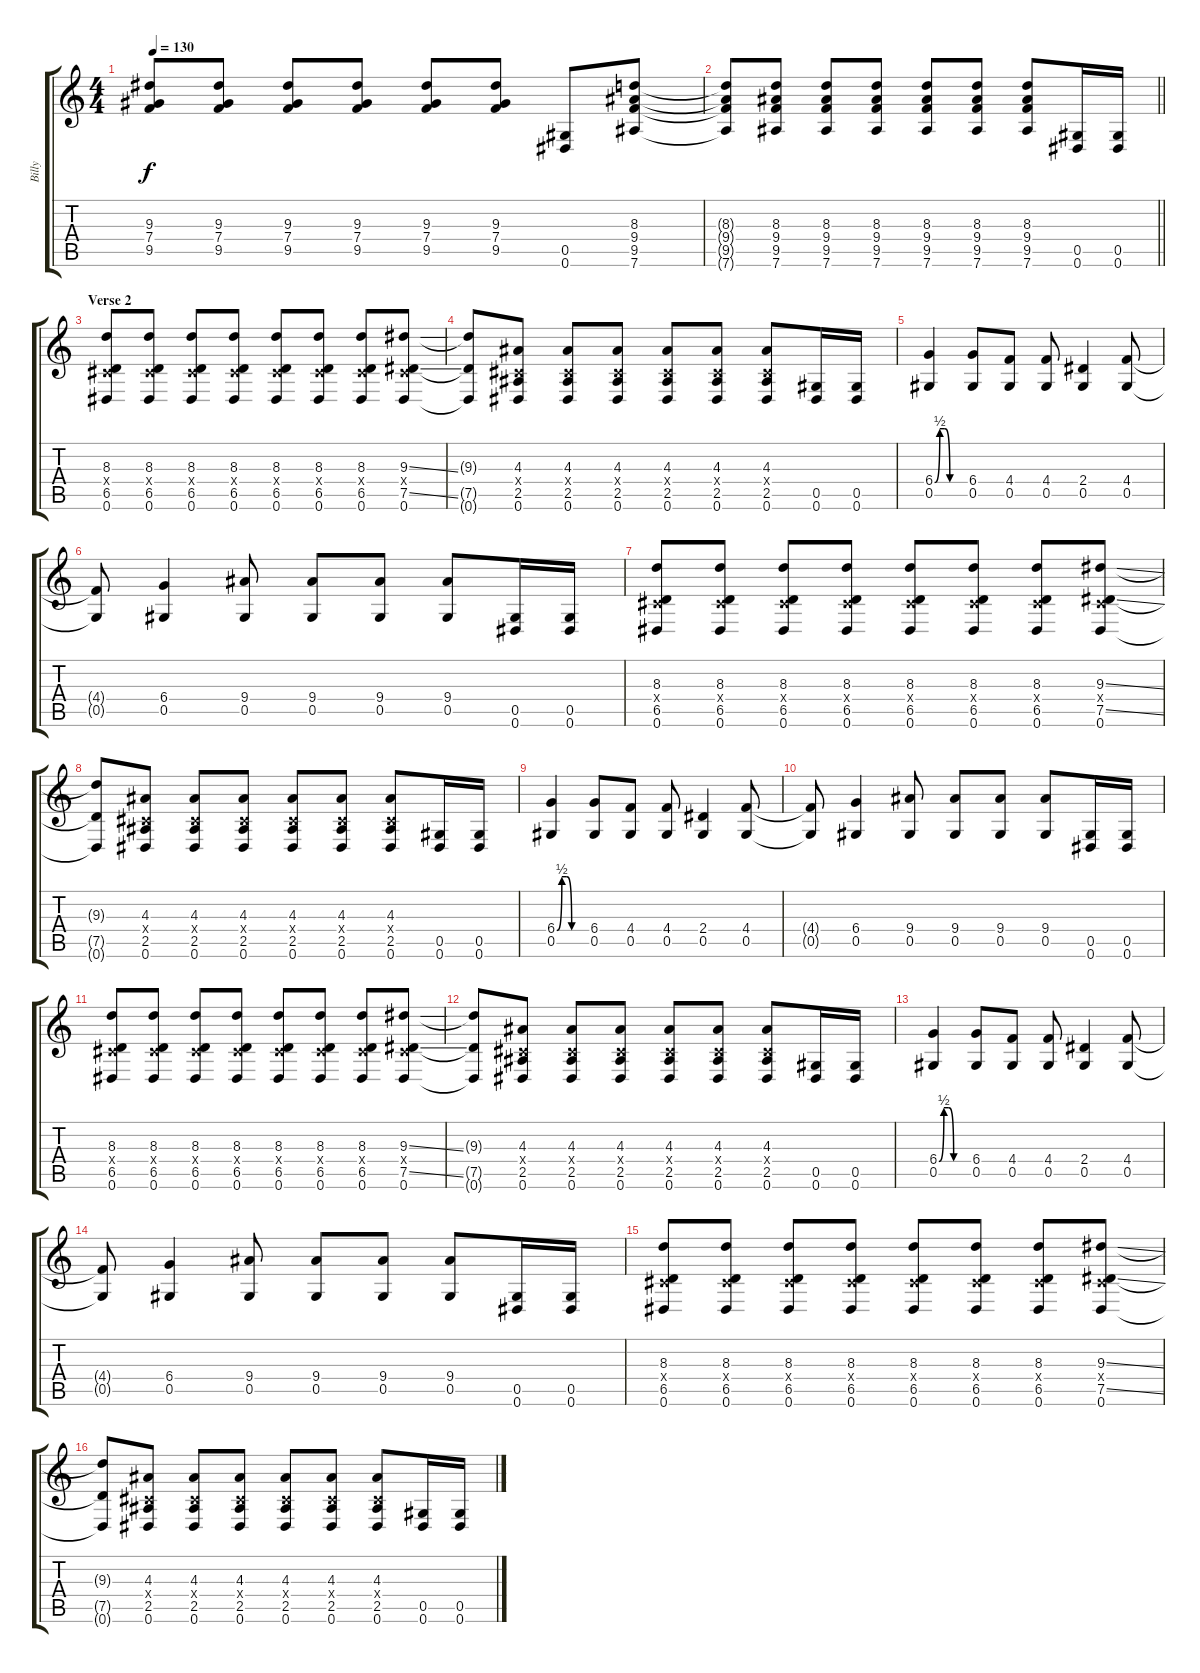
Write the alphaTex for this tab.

\track ("Billy" "Billy") {instrument electricguitarjazz}
\staff {score tabs}
\tuning (Eb4 Bb3 Gb3 Db3 Ab2 Eb2) {hide}
\ts (4 4)
\tempo 130
\clef g2
\ks c
(9.3 7.4 9.5).8{dy f} (9.3 7.4 9.5).8 (9.3 7.4 9.5).8 (9.3 7.4 9.5).8 (9.3 7.4 9.5).8 (9.3 7.4 9.5).8 (0.5 0.6).8 (8.3 9.4 9.5 7.6).8 |
\barLineRight lightlight
(8.3{t} 9.4{t} 9.5{t} 7.6{t}).8 (8.3 9.4 9.5 7.6).8 (8.3 9.4 9.5 7.6).8 (8.3 9.4 9.5 7.6).8 (8.3 9.4 9.5 7.6).8 (8.3 9.4 9.5 7.6).8 (8.3 9.4 9.5 7.6).8 (0.5 0.6).16 (0.5 0.6).16 |
\section ("" "Verse 2")
(8.3 0.4{x} 6.5 0.6).8 (8.3 0.4{x} 6.5 0.6).8 (8.3 0.4{x} 6.5 0.6).8 (8.3 0.4{x} 6.5 0.6).8 (8.3 0.4{x} 6.5 0.6).8 (8.3 0.4{x} 6.5 0.6).8 (8.3 0.4{x} 6.5 0.6).8 (9.3{ss} 0.4{x} 7.5{ss} 0.6).8 |
(9.3{t} 7.5{t} 0.6{t}).8 (4.3 0.4{x} 2.5 0.6).8 (4.3 0.4{x} 2.5 0.6).8 (4.3 0.4{x} 2.5 0.6).8 (4.3 0.4{x} 2.5 0.6).8 (4.3 0.4{x} 2.5 0.6).8 (4.3 0.4{x} 2.5 0.6).8 (0.5 0.6).16 (0.5 0.6).16 |
(6.4{be (custom 0 0 10 2 20 2 30 0 60 0)} 0.5).4 (6.4 0.5).8 (4.4 0.5).8 (4.4 0.5).8 (2.4 0.5).4 (4.4 0.5).8 |
(4.4{t} 0.5{t}).8 (6.4 0.5).4 (9.4 0.5).8 (9.4 0.5).8 (9.4 0.5).8 (9.4 0.5).8 (0.5 0.6).16 (0.5 0.6).16 |
(8.3 0.4{x} 6.5 0.6).8 (8.3 0.4{x} 6.5 0.6).8 (8.3 0.4{x} 6.5 0.6).8 (8.3 0.4{x} 6.5 0.6).8 (8.3 0.4{x} 6.5 0.6).8 (8.3 0.4{x} 6.5 0.6).8 (8.3 0.4{x} 6.5 0.6).8 (9.3{ss} 0.4{x} 7.5{ss} 0.6).8 |
(9.3{t} 7.5{t} 0.6{t}).8 (4.3 0.4{x} 2.5 0.6).8 (4.3 0.4{x} 2.5 0.6).8 (4.3 0.4{x} 2.5 0.6).8 (4.3 0.4{x} 2.5 0.6).8 (4.3 0.4{x} 2.5 0.6).8 (4.3 0.4{x} 2.5 0.6).8 (0.5 0.6).16 (0.5 0.6).16 |
(6.4{be (custom 0 0 10 2 20 2 30 0 60 0)} 0.5).4 (6.4 0.5).8 (4.4 0.5).8 (4.4 0.5).8 (2.4 0.5).4 (4.4 0.5).8 |
(4.4{t} 0.5{t}).8 (6.4 0.5).4 (9.4 0.5).8 (9.4 0.5).8 (9.4 0.5).8 (9.4 0.5).8 (0.5 0.6).16 (0.5 0.6).16 |
(8.3 0.4{x} 6.5 0.6).8 (8.3 0.4{x} 6.5 0.6).8 (8.3 0.4{x} 6.5 0.6).8 (8.3 0.4{x} 6.5 0.6).8 (8.3 0.4{x} 6.5 0.6).8 (8.3 0.4{x} 6.5 0.6).8 (8.3 0.4{x} 6.5 0.6).8 (9.3{ss} 0.4{x} 7.5{ss} 0.6).8 |
(9.3{t} 7.5{t} 0.6{t}).8 (4.3 0.4{x} 2.5 0.6).8 (4.3 0.4{x} 2.5 0.6).8 (4.3 0.4{x} 2.5 0.6).8 (4.3 0.4{x} 2.5 0.6).8 (4.3 0.4{x} 2.5 0.6).8 (4.3 0.4{x} 2.5 0.6).8 (0.5 0.6).16 (0.5 0.6).16 |
(6.4{be (custom 0 0 10 2 20 2 30 0 60 0)} 0.5).4 (6.4 0.5).8 (4.4 0.5).8 (4.4 0.5).8 (2.4 0.5).4 (4.4 0.5).8 |
(4.4{t} 0.5{t}).8 (6.4 0.5).4 (9.4 0.5).8 (9.4 0.5).8 (9.4 0.5).8 (9.4 0.5).8 (0.5 0.6).16 (0.5 0.6).16 |
(8.3 0.4{x} 6.5 0.6).8 (8.3 0.4{x} 6.5 0.6).8 (8.3 0.4{x} 6.5 0.6).8 (8.3 0.4{x} 6.5 0.6).8 (8.3 0.4{x} 6.5 0.6).8 (8.3 0.4{x} 6.5 0.6).8 (8.3 0.4{x} 6.5 0.6).8 (9.3{ss} 0.4{x} 7.5{ss} 0.6).8 |
(9.3{t} 7.5{t} 0.6{t}).8 (4.3 0.4{x} 2.5 0.6).8 (4.3 0.4{x} 2.5 0.6).8 (4.3 0.4{x} 2.5 0.6).8 (4.3 0.4{x} 2.5 0.6).8 (4.3 0.4{x} 2.5 0.6).8 (4.3 0.4{x} 2.5 0.6).8 (0.5 0.6).16 (0.5 0.6).16
